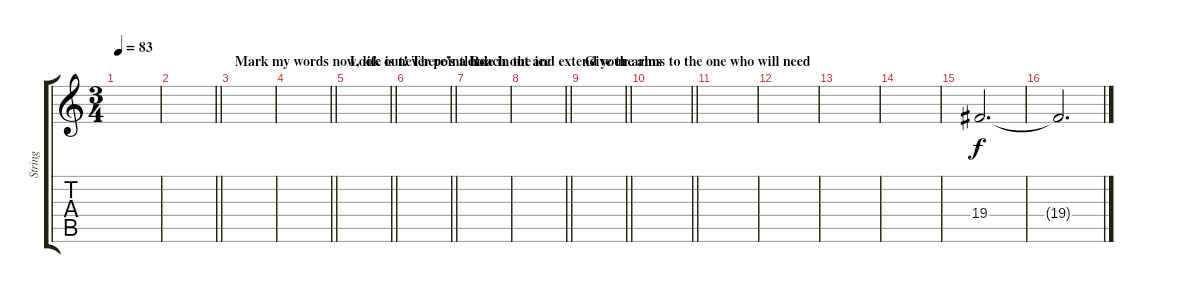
\track ("String" "String") {instrument stringensemble1}
\staff {score tabs}
\tuning (Db4 Ab3 E3 B2 Gb2 Db2) {hide}
\ts (3 4)
\tempo 83
\clef g2
\ks c
|
\barLineRight lightlight
|
\section ("" "Mark my words now, life is never pointless")
|
\barLineRight lightlight
|
\section ("" "Look out! There’s a hole in the ice")
\barLineRight lightlight
|
\barLineRight lightlight
|
\section ("" "Reach out and extend your arms")
|
\barLineRight lightlight
|
\section ("" "Give the alms to the one who will need")
\barLineRight lightlight
|
\barLineRight lightlight
|
|
|
|
|
19.4.2{d} |
19.4{t}.2{d}
